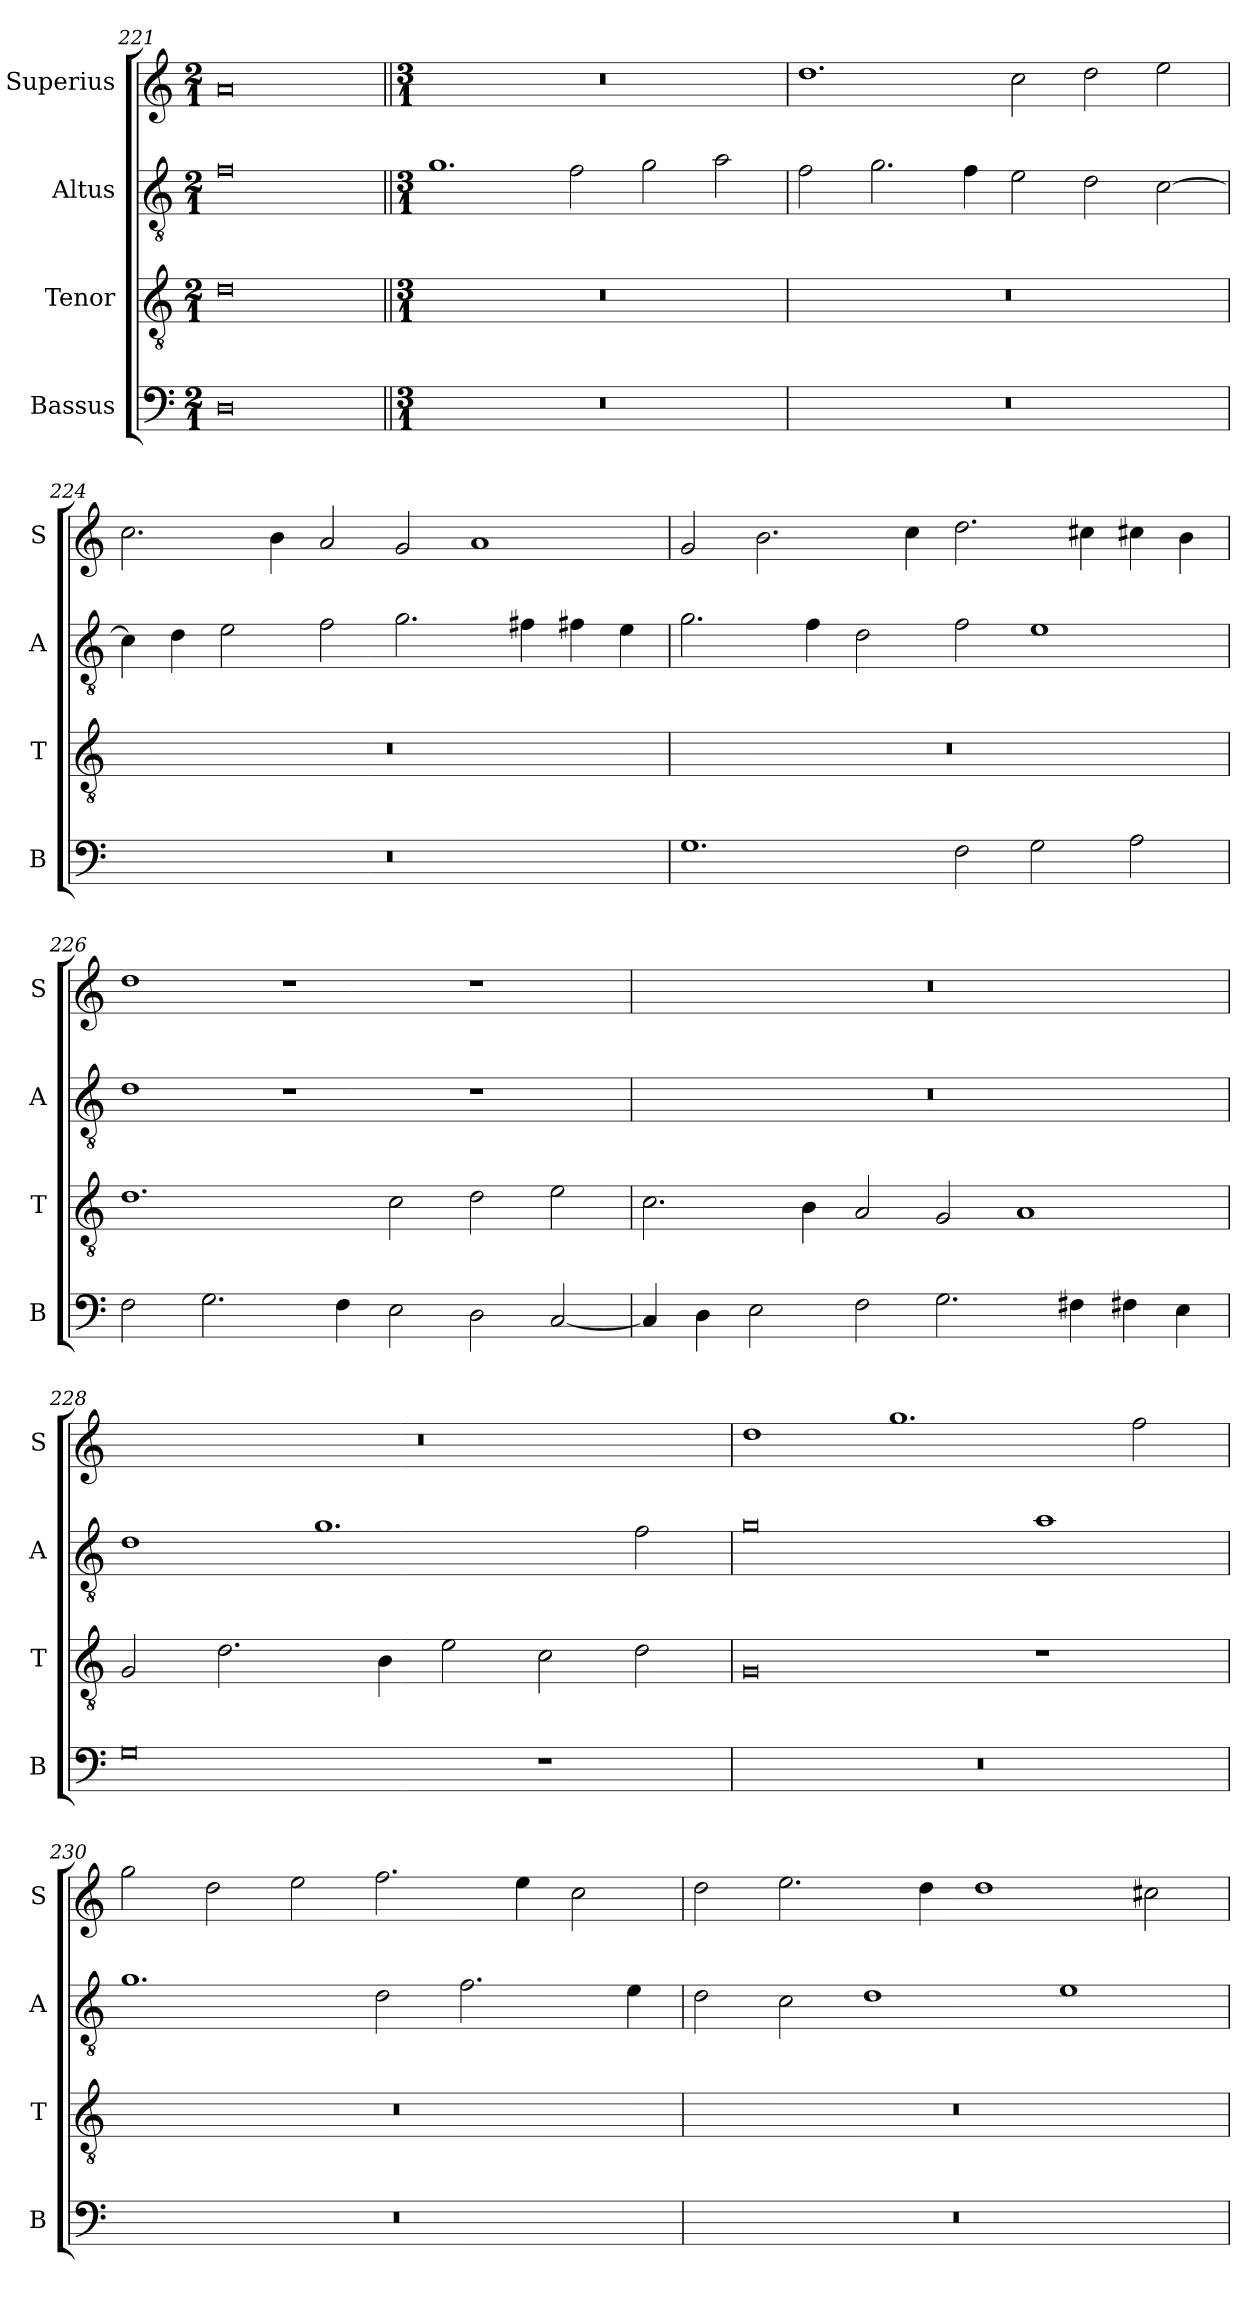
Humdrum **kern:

**kern	**kern	**kern	**kern
*part4	*part3	*part2	*part1
*staff4	*staff3	*staff2	*staff1
*I"Bassus	*I"Tenor	*I"Altus	*I"Superius
*I'B	*I'T	*I'A	*I'S
*clefF4	*clefGv2	*clefGv2	*clefG2
*k[]	*k[]	*k[]	*k[]
*M2/1	*M2/1	*M2/1	*M2/1
=221	=221	=221	=221
0D	0d	0f	0a
!!LO:LB:g=z
=222||	=222||	=222||	=222||
*M3/1	*M3/1	*M3/1	*M3/1
0.r	0.r	1.g	0.r
.	.	2f\	.
.	.	2g\	.
.	.	2a\	.
=223	=223	=223	=223
0.r	0.r	2f\	1.dd
.	.	2.g\	.
.	.	4f\	.
.	.	2e\	2cc\
.	.	2d\	2dd\
.	.	[2c\	2ee\
=224	=224	=224	=224
0.r	0.r	4c\]	2.cc\
.	.	4d\	.
.	.	2e\	.
.	.	.	4b\
.	.	2f\	2a/
.	.	2.g\	2g/
.	.	.	1a
.	.	4f#X\	.
.	.	4f#X\	.
.	.	4e\	.
=225	=225	=225	=225
1.G	0.r	2.g\	2g/
.	.	.	2.b\
.	.	4f\	.
.	.	2d\	.
.	.	.	4cc\
2F\	.	2f\	2.dd\
2G\	.	1e	.
.	.	.	4cc#X\
2A\	.	.	4cc#X\
.	.	.	4b\
=226	=226	=226	=226
2F\	1.d	1d	1dd
2.G\	.	.	.
.	.	1r	1r
4F\	.	.	.
2E\	2c\	.	.
2D\	2d\	1r	1r
[2C/	2e\	.	.
=227	=227	=227	=227
4C/]	2.c\	0.r	0.r
4D\	.	.	.
2E\	.	.	.
.	4B\	.	.
2F\	2A/	.	.
2.G\	2G/	.	.
.	1A	.	.
4F#X\	.	.	.
4F#X\	.	.	.
4E\	.	.	.
=228	=228	=228	=228
0G	2G/	1d	0.r
.	2.d\	.	.
.	.	1.g	.
.	4B\	.	.
.	2e\	.	.
1r	2c\	.	.
.	2d\	2f\	.
=229	=229	=229	=229
0.r	0G	0g	1dd
.	.	.	1.gg
.	1r	1a	.
.	.	.	2ff\
=230	=230	=230	=230
0.r	0.r	1.g	2gg\
.	.	.	2dd\
.	.	.	2ee\
.	.	2d\	2.ff\
.	.	2.f\	.
.	.	.	4ee\
.	.	.	2cc\
.	.	4e\	.
=231	=231	=231	=231
0.r	0.r	2d\	2dd\
.	.	2c\	2.ee\
.	.	1d	.
.	.	.	4dd\
.	.	.	1dd
.	.	1e	.
.	.	.	2cc#X\
=	=	=	=
*-	*-	*-	*-
